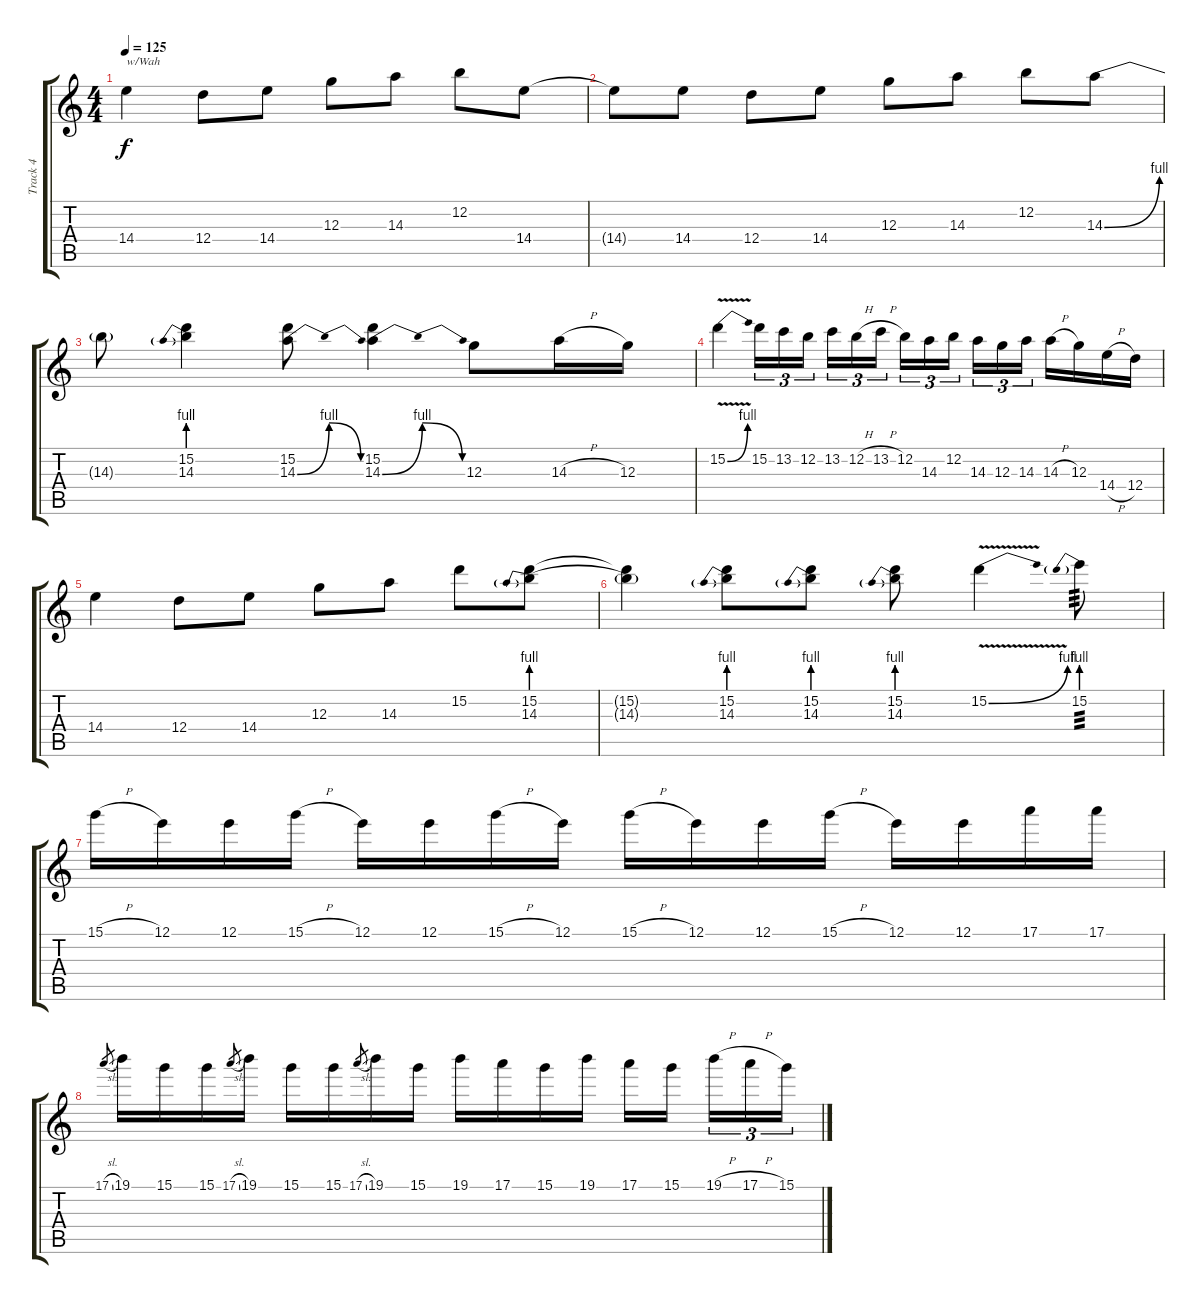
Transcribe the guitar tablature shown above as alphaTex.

\track ("Track 4" "Track 4") {instrument distortionguitar}
\staff {score tabs}
\tuning (E4 B3 G3 D3 A2 E2) {hide}
\ts (4 4)
\tempo 125
\clef g2
\ks c
14.4.4{txt "w/Wah" dy f} 12.4.8 14.4.8 12.3.8 14.3.8 12.2.8 14.4.8 |
14.4{t}.8 14.4.8 12.4.8 14.4.8 12.3.8 14.3.8 12.2.8 14.3{be (bend 0 0 60 4)}.8 |
14.3{t}.8 (15.2 14.3{be (prebend 0 4 60 4)}).4 (15.2 14.3{be (bendrelease 0 0 20 4 34 4 60 0)}).8 (15.2 14.3{be (bendrelease 0 0 20 4 36 4 60 0)}).4 12.3.8 14.3{h}.16 12.3.16 |
15.2{be (bend 0 0 60 4) v}.4 15.2.16{tu (3 2)} 13.2.16{tu (3 2)} 12.2.16{tu (3 2) beam splitsecondary} 13.2.16{tu (3 2)} 12.2{h}.16{tu (3 2)} 13.2{h}.16{tu (3 2)} 12.2.16{tu (3 2)} 14.3.16{tu (3 2)} 12.2.16{tu (3 2) beam splitsecondary} 14.3.16{tu (3 2)} 12.3.16{tu (3 2)} 14.3.16{tu (3 2)} 14.3{h}.16 12.3.16 14.4{h}.16 12.4.16 |
14.4.4 12.4.8 14.4.8 12.3.8 14.3.8 15.2.8 (15.2 14.3{be (prebend 0 4 60 4)}).8 |
(15.2{t} 14.3{t}).4 (15.2 14.3{be (prebend 0 4 60 4)}).8 (15.2 14.3{be (prebend 0 4 60 4)}).8 (15.2 14.3{be (prebend 0 4 60 4)}).8 15.2{be (bend 0 0 60 4) v}.4 15.2{be (prebend 0 4 60 4)}.8{tp 3} |
15.1{h}.16 12.1.16 12.1.16 15.1{h}.16 12.1.16 12.1.16 15.1{h}.16 12.1.16 15.1{h}.16 12.1.16 12.1.16 15.1{h}.16 12.1.16 12.1.16 17.1.16 17.1.16 |
17.1{sl}.8{gr} 19.1.16 15.1.16 15.1.16 17.1{sl}.8{gr} 19.1.16 15.1.16 15.1.16 17.1{sl}.8{gr} 19.1.16 15.1.16 19.1.16 17.1.16 15.1.16 19.1.16 17.1.16 15.1.16{beam splitsecondary} 19.1{h}.16{tu (3 2)} 17.1{h}.16{tu (3 2)} 15.1.16{tu (3 2)}
